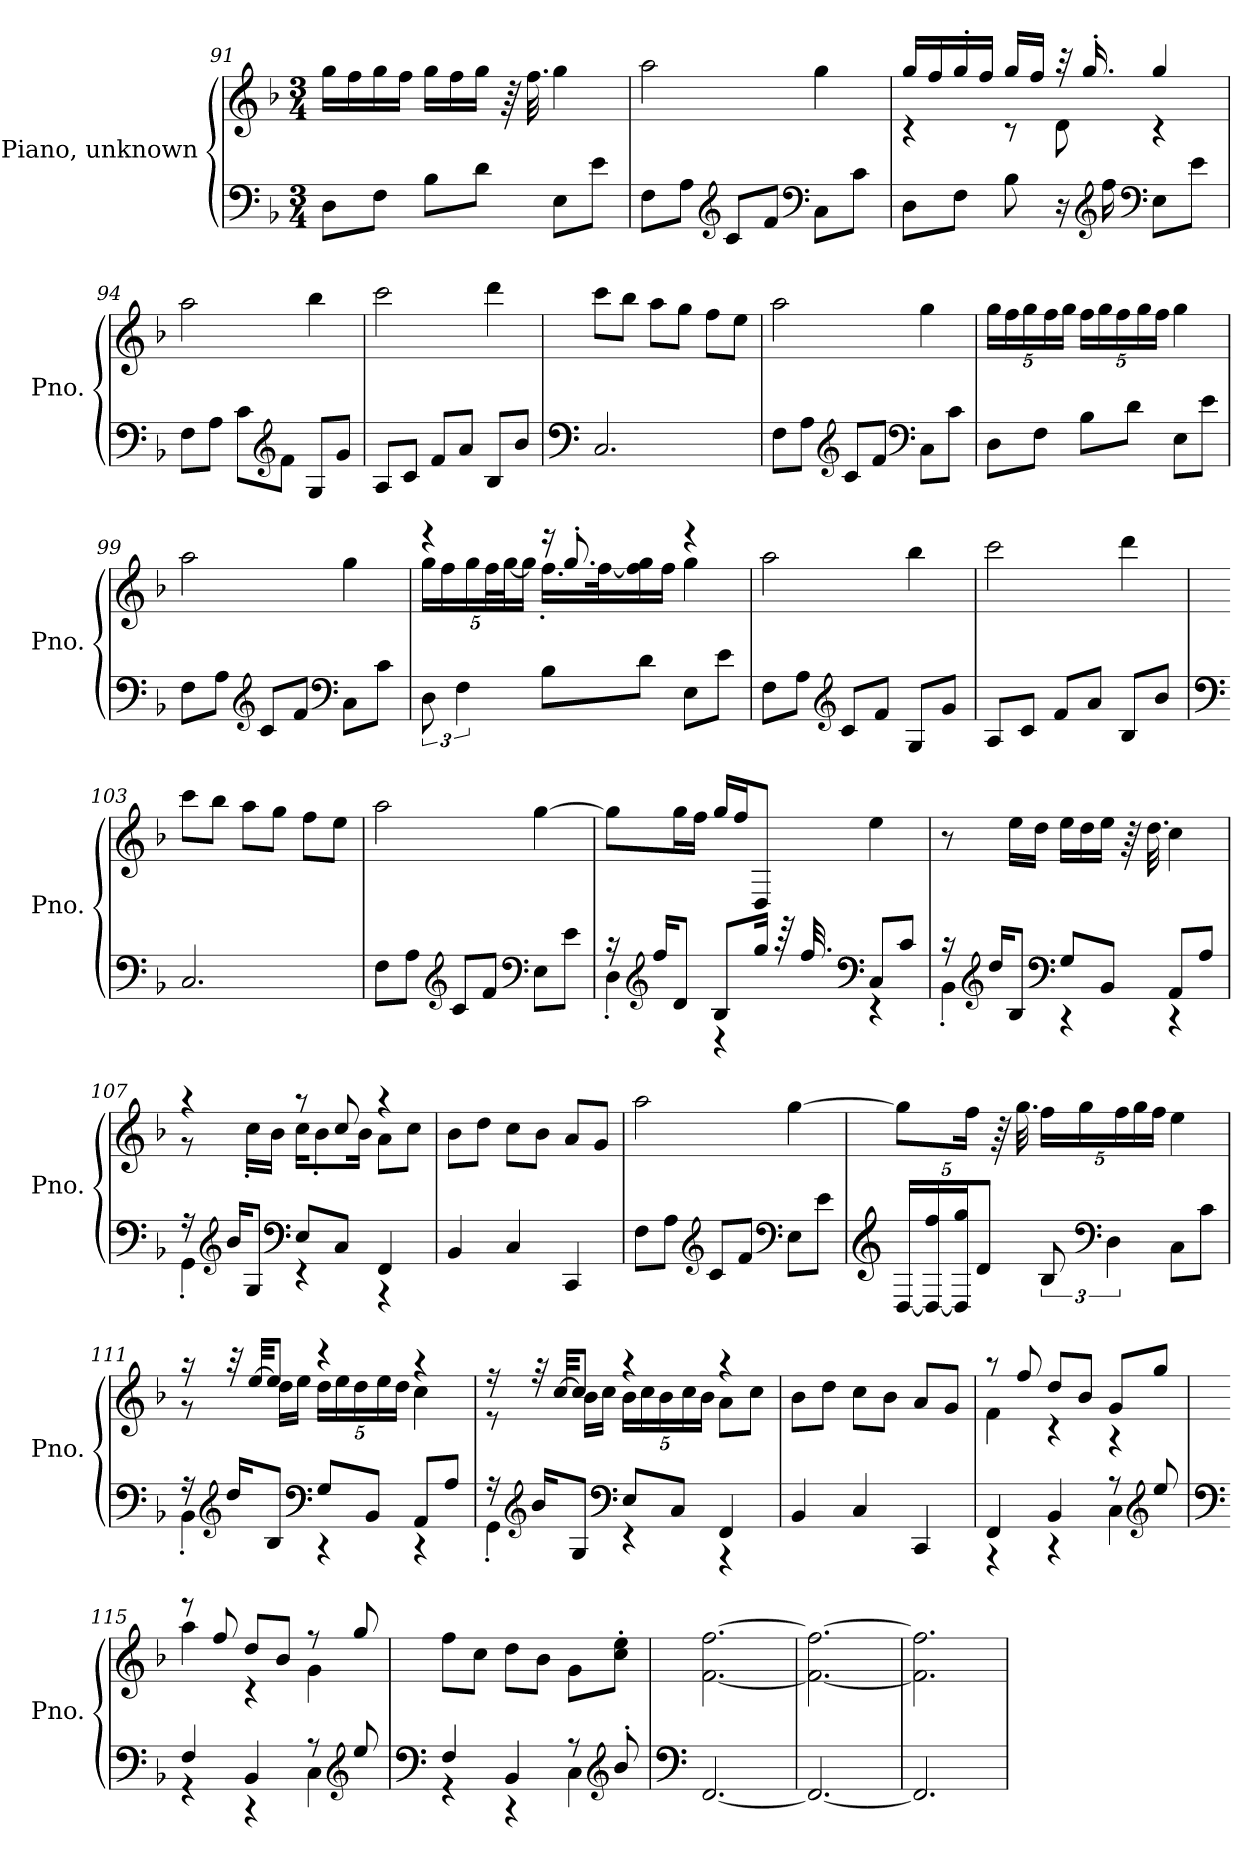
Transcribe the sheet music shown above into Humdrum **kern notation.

**kern	**kern
*part1	*part1
*staff2	*staff1
*I"Piano, unknown	*
*I'Pno.	*
*clefF4	*clefG2
*k[b-]	*k[b-]
*M3/4	*M3/4
=91	=91
8D\L	16gg\LL
.	16ff\
8F\J	16gg\
.	16ff\JJ
8B-\L	16gg\LL
.	16ff\
8d\J	16gg\JJ
.	64r
.	32.ff\
8E\L	4gg\
8e\J	.
=92	=92
8F\L	2aa\
8A\J	.
*clefG2	*
8c/L	.
8f/J	.
*clefF4	*
8C\L	4gg\
8c\J	.
!!LO:LB:g=z
=93	=93
*	*^
8D\L	16gg/LL	4r
.	16ff/	.
8F\J	16gg'/	.
.	16ff/JJ	.
8B-\	16gg/LL	8r
.	16ff/JJ	.
16r	32r	8d\
.	16.gg'/	.
*clefG2	*	*
16ff\	.	.
*clefF4	*	*
8E\L	4gg/	4r
8e\J	.	.
*	*v	*v
=94	=94
8F\L	2aa\
8A\J	.
8c\L	.
*clefG2	*
8f\J	.
8G/L	4bb-\
8g/J	.
=95	=95
8A/L	2ccc\
8c/J	.
8f/L	.
8a/J	.
8B-/L	4ddd\
8b-/J	.
=96	=96
*clefF4	*
2.C/	8ccc\L
.	8bb-\J
.	8aa\L
.	8gg\J
.	8ff\L
.	8ee\J
!!LO:LB:g=z
=97	=97
8F\L	2aa\
8A\J	.
*clefG2	*
8c/L	.
8f/J	.
*clefF4	*
8C\L	4gg\
8c\J	.
=98	=98
*	*Xbrackettup
8D\L	20gg\LL
.	20ff\
.	20gg\
8F\J	.
.	20ff\
.	20gg\JJ
8B-\L	20ff\LL
.	20gg\
.	20ff\
8d\J	.
.	20gg\
.	20ff\JJ
8E\L	4gg\
8e\J	.
=99	=99
8F\L	2aa\
8A\J	.
*clefG2	*
8c/L	.
8f/J	.
*clefF4	*
8C\L	4gg\
8c\J	.
!!LO:LB:g=z
=100	=100
*	*^
12D\	4r	20gg\LL
.	.	20ff\
6F\	.	.
.	.	20gg\
.	.	40ff\L
.	.	[40gg\J
.	.	20gg\JJ]
8B-\L	16r	16.ff'\LL
.	8.gg'/	.
.	.	[32ff\K
8d\J	.	16ff\] 16gg\
.	.	16ff\JJ
8E\L	4r	4gg\
8e\J	.	.
*	*v	*v
=101	=101
8F\L	2aa\
8A\J	.
*clefG2	*
8c/L	.
8f/J	.
8G/L	4bb-\
8g/J	.
=102	=102
8A/L	2ccc\
8c/J	.
8f/L	.
8a/J	.
8B-/L	4ddd\
8b-/J	.
=103	=103
*clefF4	*
2.C/	8ccc\L
.	8bb-\J
.	8aa\L
.	8gg\J
.	8ff\L
.	8ee\J
!!LO:LB:g=z
=104	=104
8F\L	2aa\
8A\J	.
*clefG2	*
8c/L	.
8f/J	.
*clefF4	*
8E\L	[4gg\
8e\J	.
=105	=105
*^	*
16r	4D'\	8gg\L]
*clefG2	*	*
16ff/KL	.	.
8d/J	.	16gg\L
.	.	16ff\JJ
8B-/L	4r	16gg/LL
.	.	16ff/J
16gg/Jk	.	8D/J
64r	.	.
32.ff/	.	.
*clefF4	*	*
8C/L	4r	4ee\
8c/J	.	.
=106	=106	=106
16r	4BB-'\	8r
*clefG2	*	*
16dd/KL	.	.
8B-/J	.	16ee\LL
.	.	16dd\JJ
*clefF4	*	*
8G/L	4r	16ee\LL
.	.	16dd\
8BB-/J	.	16ee\JJ
.	.	64r
.	.	32.dd\
8AA/L	4r	4cc\
8A/J	.	.
!!LO:LB:g=z
=107	=107	=107
*	*	*^
16r	4GG'\	4r	8r
*clefG2	*	*	*
16b-/KL	.	.	.
8G/J	.	.	16cc'\LL
.	.	.	16b-\JJ
*clefF4	*	*	*
8E/L	4r	8r	16cc\KL
.	.	.	8b-'\
8C/J	.	8cc/	.
.	.	.	16b-\Jk
4FF/	4r	4r	8a\L
.	.	.	8cc\J
*v	*v	*	*
*	*v	*v
=108	=108
4BB-/	8b-\L
.	8dd\J
4C/	8cc\L
.	8b-\J
4CC/	8a/L
.	8g/J
=109	=109
8F\L	2aa\
8A\J	.
*clefG2	*
8c/L	.
8f/J	.
*clefF4	*
8E\L	[4gg\
8e\J	.
!!LO:PB:g=z
=110	=110
*clefG2	*
*Xbrackettup	*
[20D/LL	8gg\L]
20D/_ 20ff/	.
20D/] 20gg/J	.
.	16ff\Jk
10d/J	.
.	64r
.	32.gg\
*brackettup	*
12B-/	20ff\LL
.	20gg\
*clefF4	*
6D\	.
.	20ff\
.	20gg\
.	20ff\JJ
8C\L	4ee\
8c\J	.
=111	=111
*^	*^
16r	4BB-'\	16r	8r
*clefG2	*	*	*
16dd/KL	.	32r	.
.	.	[32ee/KKL	.
8B-/J	.	8ee/J]	16dd\LL
.	.	.	16ee\JJ
*clefF4	*	*	*
8G/L	4r	4r	20dd\LL
.	.	.	20ee\
.	.	.	20dd\
8BB-/J	.	.	.
.	.	.	20ee\
.	.	.	20dd\JJ
8AA/L	4r	4r	4cc\
8A/J	.	.	.
!!LO:LB:g=z	!!
=112	=112	=112	=112
16r	4GG'\	16r	8r
*clefG2	*	*	*
16b-/KL	.	32r	.
.	.	[32cc/KKL	.
8G/J	.	8cc/J]	16b-\LL
.	.	.	16cc\JJ
*clefF4	*	*	*
8E/L	4r	4r	20b-\LL
.	.	.	20cc\
.	.	.	20b-\
8C/J	.	.	.
.	.	.	20cc\
.	.	.	20b-\JJ
4FF/	4r	4r	8a\L
.	.	.	8cc\J
*v	*v	*	*
*	*v	*v
=113	=113
4BB-/	8b-\L
.	8dd\J
4C/	8cc\L
.	8b-\J
4CC/	8a/L
.	8g/J
=114	=114
*^	*^
4FF/	4r	8r	4f\
.	.	8ff/	.
4BB-/	4r	8dd/L	4r
.	.	8b-/J	.
8r	4C\	8g/L	4r
*clefG2	*	*	*
8ee/	.	8gg/J	.
=115	=115	=115	=115
*clefF4	*	*	*
4F/	4r	8r	4aa\
.	.	8ff/	.
4BB-/	4r	8dd/L	4r
.	.	8b-/J	.
8r	4C\	8r	4g\
*clefG2	*	*	*
8ee/	.	8gg/	.
*	*	*v	*v
!!LO:LB:g=z
=116	=116	=116
*clefF4	*	*
4F/	4r	8ff\L
.	.	8cc\J
4BB-/	4r	8dd\L
.	.	8b-\J
8r	4C\	8g\L
*clefG2	*	*
8b-'/	.	8cc\' 8ee\'J
*v	*v	*
=117	=117
*clefF4	*
[2.FF/	[2.f\ [2.ff\
=118	=118
2.FF/_	2.f\_ 2.ff\_
=119	=119
2.FF/]	2.f\] 2.ff\]
=	=
*-	*-
